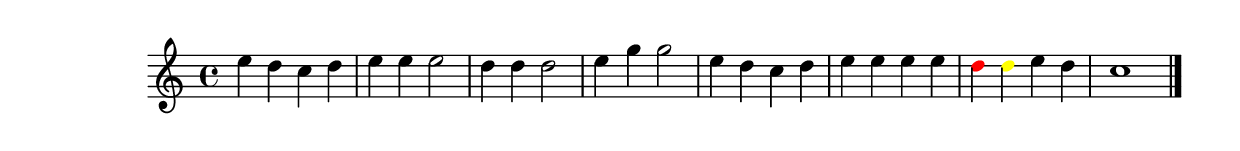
\version "2.18.2"
\language "english"

\header {
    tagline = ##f
}

\layout {}

\paper {}

\score {
    \new Score
    <<
        \new Staff
        {
            {   % measure
                \time 4/4
                \tweak color #black
                e''4
                \tweak color #black
                d''4
                \tweak color #black
                c''4
                \tweak color #black
                d''4
            }   % measure
            {   % measure
                \tweak color #black
                e''4
                \tweak color #black
                e''4
                \tweak color #black
                e''2
            }   % measure
            {   % measure
                \tweak color #black
                d''4
                \tweak color #black
                d''4
                \tweak color #black
                d''2
            }   % measure
            {   % measure
                \tweak color #black
                e''4
                \tweak color #black
                g''4
                \tweak color #black
                g''2
            }   % measure
            {   % measure
                \tweak color #black
                e''4
                \tweak color #black
                d''4
                \tweak color #black
                c''4
                \tweak color #black
                d''4
            }   % measure
            {   % measure
                \tweak color #black
                e''4
                \tweak color #black
                e''4
                \tweak color #black
                e''4
                \tweak color #black
                e''4
            }   % measure
            {   % measure
                \tweak color #red
                d''4
                \tweak color #yellow
                d''4
                e''4
                d''4
            }   % measure
            {   % measure
                c''1
                \bar "|." %! SCORE1
            }   % measure
        }
    >>
}